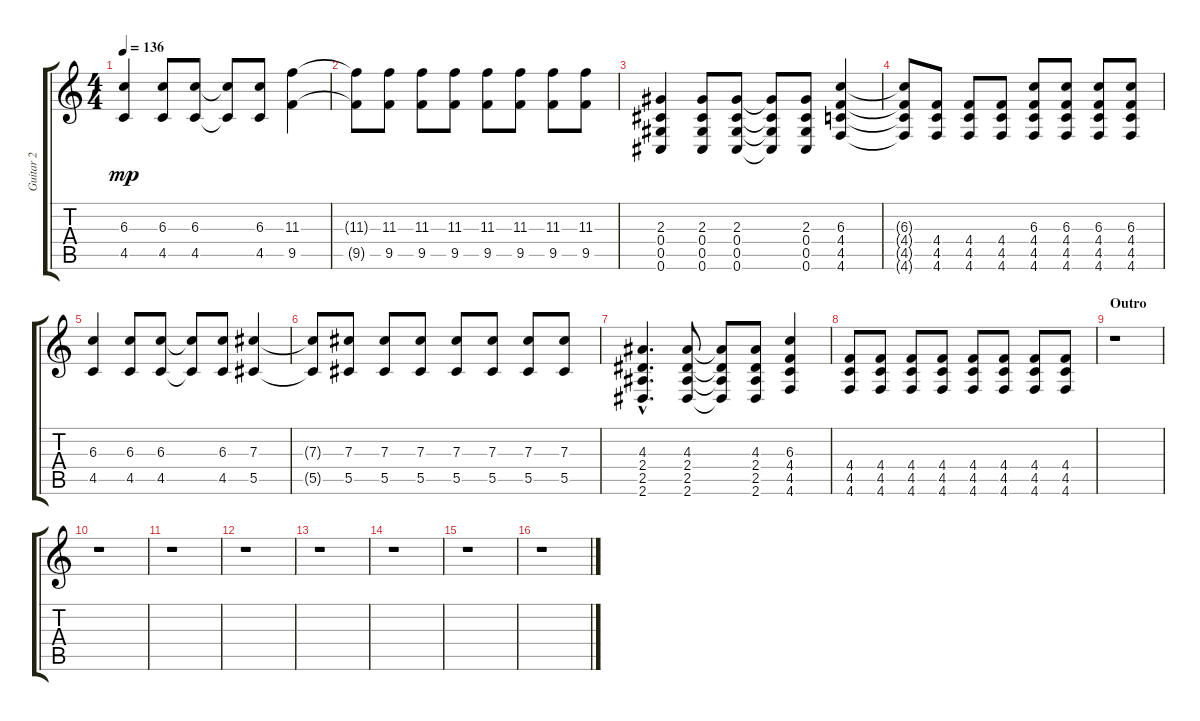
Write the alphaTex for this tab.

\track ("Guitar 2" "Guitar 2") {instrument distortionguitar}
\staff {score tabs}
\tuning (Eb4 Bb3 Gb3 Db3 Ab2 Db2) {hide}
\ts (4 4)
\tempo 136
\clef g2
\ks c
(6.3 4.5).4{dy mp} (6.3 4.5).8 (6.3 4.5).8 (6.3{t} 4.5{t}).8 (6.3 4.5).8 (11.3 9.5).4 |
(11.3{t} 9.5{t}).8 (11.3 9.5).8 (11.3 9.5).8 (11.3 9.5).8 (11.3 9.5).8 (11.3 9.5).8 (11.3 9.5).8 (11.3 9.5).8 |
(2.3 0.4 0.5 0.6).4 (2.3 0.4 0.5 0.6).8 (2.3 0.4 0.5 0.6).8 (2.3{t} 0.4{t} 0.5{t} 0.6{t}).8 (2.3 0.4 0.5 0.6).8 (6.3 4.4 4.5 4.6).4 |
(6.3{t} 4.4{t} 4.5{t} 4.6{t}).8 (4.4 4.5 4.6).8 (4.4 4.5 4.6).8 (4.4 4.5 4.6).8 (6.3 4.4 4.5 4.6).8 (6.3 4.4 4.5 4.6).8 (6.3 4.4 4.5 4.6).8 (6.3 4.4 4.5 4.6).8 |
(6.3 4.5).4 (6.3 4.5).8 (6.3 4.5).8 (6.3{t} 4.5{t}).8 (6.3 4.5).8 (7.3 5.5).4 |
(7.3{t} 5.5{t}).8 (7.3 5.5).8 (7.3 5.5).8 (7.3 5.5).8 (7.3 5.5).8 (7.3 5.5).8 (7.3 5.5).8 (7.3 5.5).8 |
(4.3{hac} 2.4{hac} 2.5{hac} 2.6{hac}).4{d} (4.3 2.4 2.5 2.6).8 (4.3{t} 2.4{t} 2.5{t} 2.6{t}).8 (4.3 2.4 2.5 2.6).8 (6.3 4.4 4.5 4.6).4 |
(4.4 4.5 4.6).8 (4.4 4.5 4.6).8 (4.4 4.5 4.6).8 (4.4 4.5 4.6).8 (4.4 4.5 4.6).8 (4.4 4.5 4.6).8 (4.4 4.5 4.6).8 (4.4 4.5 4.6).8 |
\section ("" "Outro")
r.1 |
r.1 |
r.1 |
r.1 |
r.1 |
r.1 |
r.1 |
r.1
